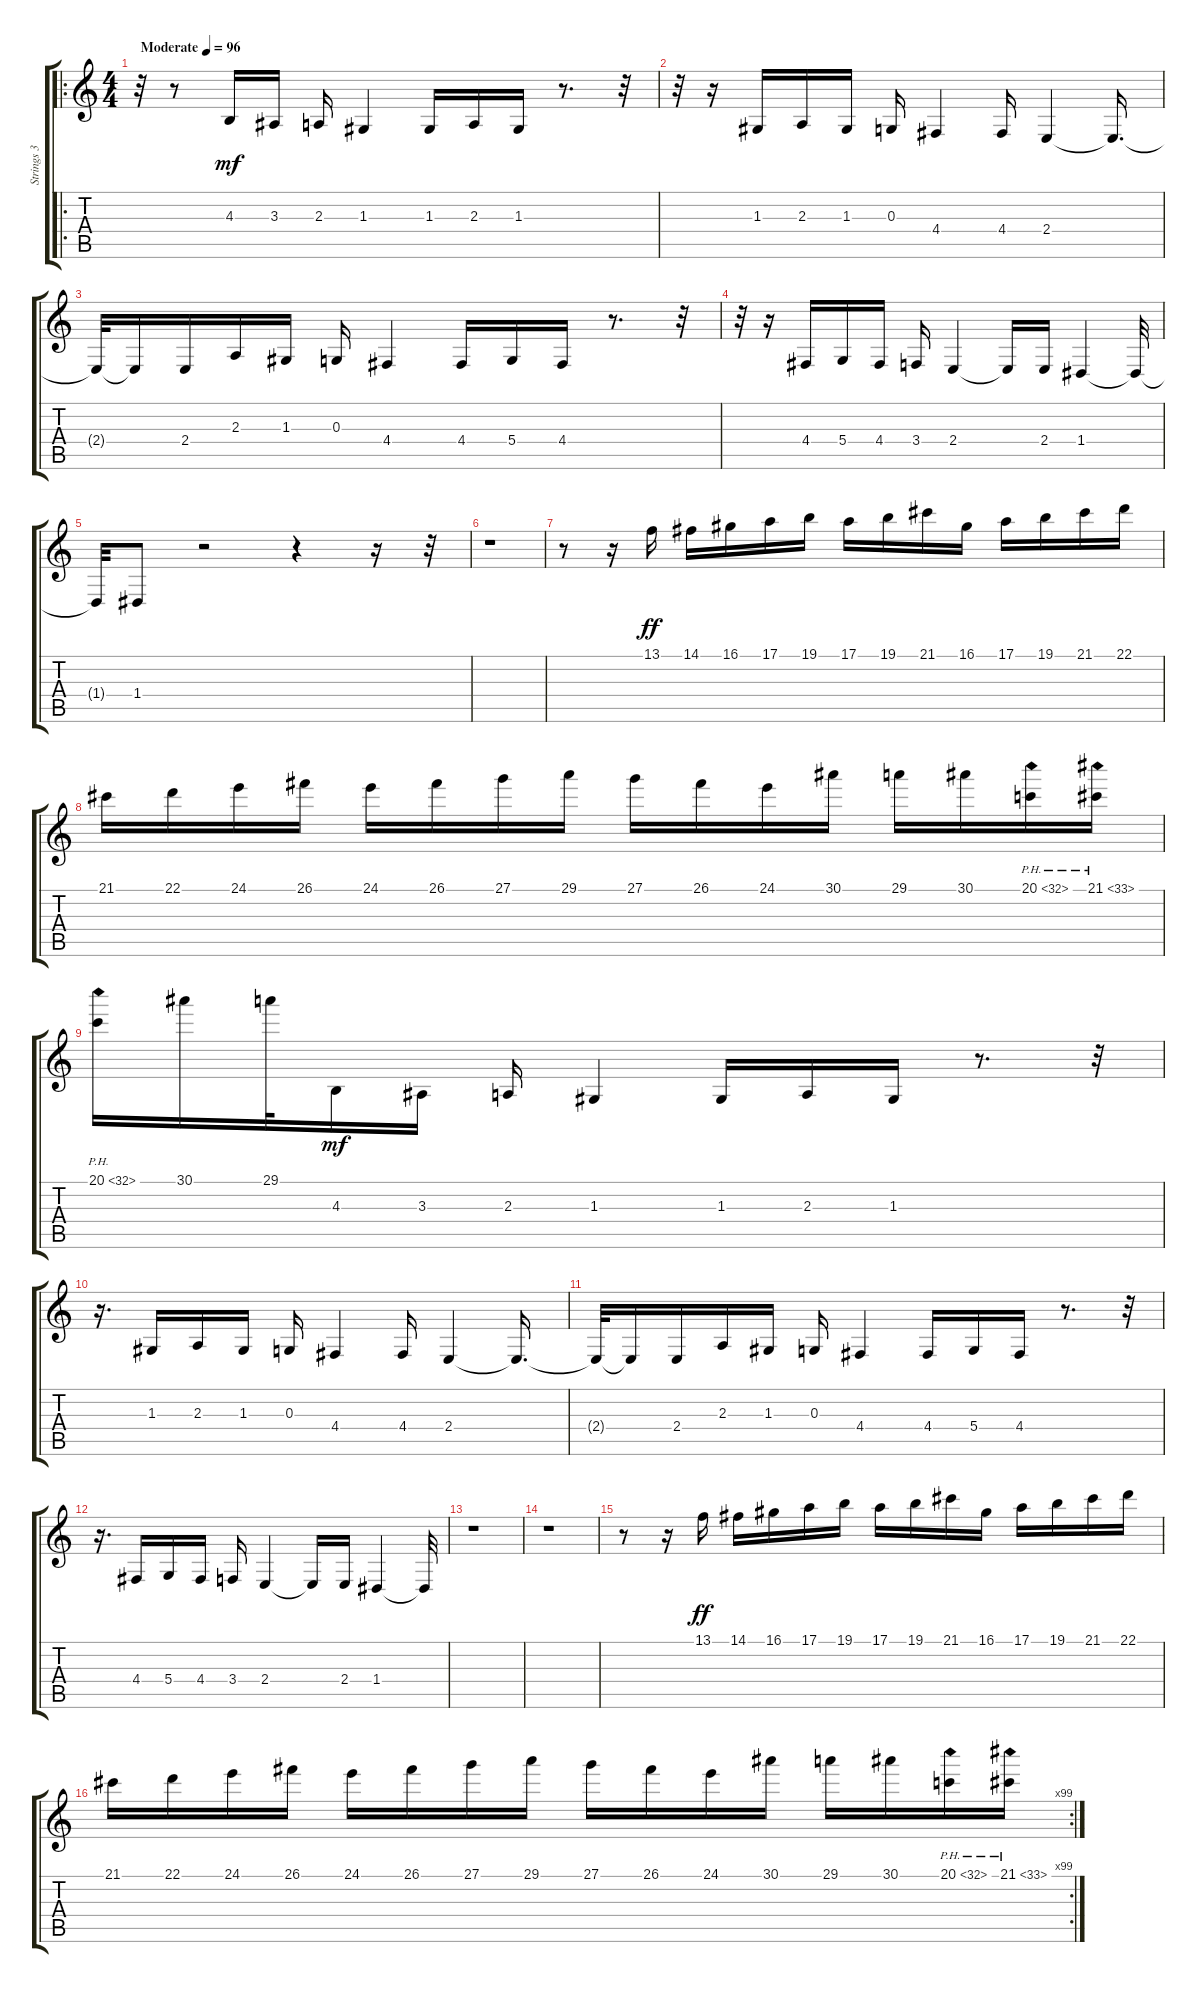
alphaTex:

\track ("Strings 3 (Echo)" "Strings 3 ") {instrument viola}
\staff {score tabs}
\tuning (E4 B3 G3 D3 A2 E2) {hide}
\ro
\ts (4 4)
\tempo (96 "Moderate")
\clef g2
\ks c
r.32{dy mf instrument viola} r.8 4.3.16{instrument viola} 3.3.16 2.3.16 1.3.4 1.3.16 2.3.16 1.3.16 r.8{d} r.32 |
r.32 r.16 1.3.16 2.3.16 1.3.16 0.3.16 4.4.4 4.4.16 2.4.4 2.4{t}.16{d} |
2.4{t}.32 2.4{t}.16 2.4.16 2.3.16 1.3.16 0.3.16 4.4.4 4.4.16 5.4.16 4.4.16 r.8{d} r.32 |
r.32 r.16 4.4.16 5.4.16 4.4.16 3.4.16 2.4.4 2.4{t}.16 2.4.16 1.4.4 1.4{t}.32 |
1.4{t}.32 1.4.8 r.2 r.4 r.16 r.32 |
r.1 |
r.8 r.16{instrument tremolostrings} 13.1.16{dy ff} 14.1.16 16.1.16 17.1.16 19.1.16 17.1.16 19.1.16 21.1.16 16.1.16 17.1.16 19.1.16 21.1.16 22.1.16 |
21.1.16 22.1.16 24.1.16 26.1.16 24.1.16 26.1.16 27.1.16 29.1.16 27.1.16 26.1.16 24.1.16 30.1.16 29.1.16 30.1.16 20.1{ph 12}.16 21.1{ph 12}.16 |
20.1{ph 12}.16 30.1.16 29.1.32 4.3.16{dy mf instrument viola} 3.3.16 2.3.16 1.3.4 1.3.16 2.3.16 1.3.16 r.8{d} r.32 |
r.16{d} 1.3.16 2.3.16 1.3.16 0.3.16 4.4.4 4.4.16 2.4.4 2.4{t}.16{d} |
2.4{t}.32 2.4{t}.16 2.4.16 2.3.16 1.3.16 0.3.16 4.4.4 4.4.16 5.4.16 4.4.16 r.8{d} r.32 |
r.16{d} 4.4.16 5.4.16 4.4.16 3.4.16 2.4.4 2.4{t}.16 2.4.16 1.4.4 1.4{t}.32 |
r.1 |
r.1 |
r.8 r.16{instrument tremolostrings} 13.1.16{dy ff} 14.1.16 16.1.16 17.1.16 19.1.16 17.1.16 19.1.16 21.1.16 16.1.16 17.1.16 19.1.16 21.1.16 22.1.16 |
\rc 99
21.1.16 22.1.16 24.1.16 26.1.16 24.1.16 26.1.16 27.1.16 29.1.16 27.1.16 26.1.16 24.1.16 30.1.16 29.1.16 30.1.16 20.1{ph 12}.16 21.1{ph 12}.16
